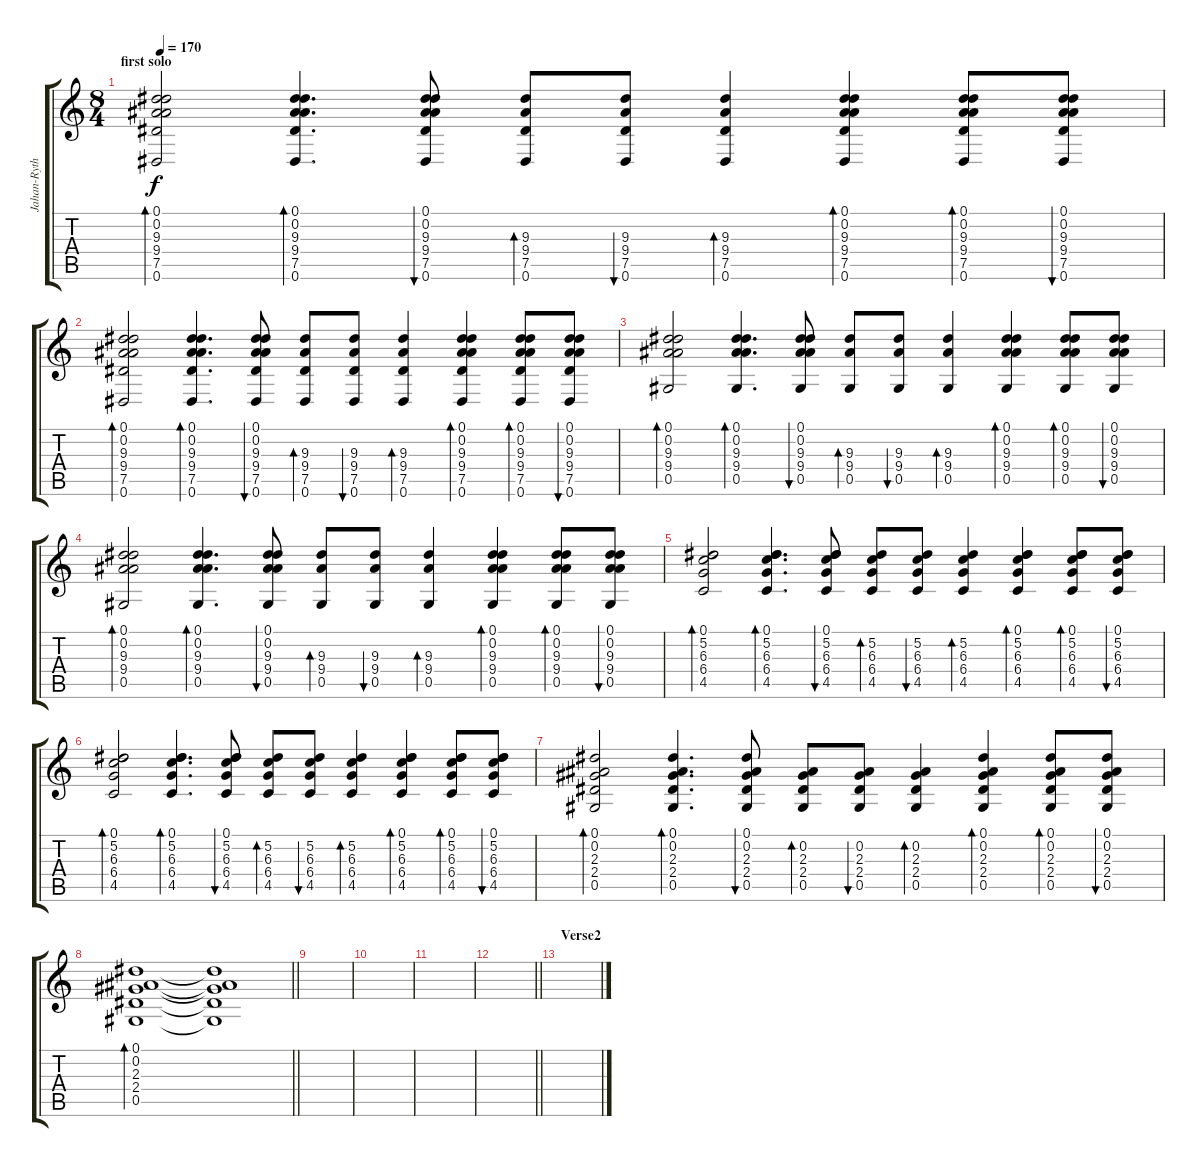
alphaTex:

\track ("Jahan-Rythm" "Jahan-Ryth") {instrument acousticguitarsteel}
\staff {score tabs}
\tuning (Eb4 Bb3 Gb3 Db3 Ab2 Eb2) {hide}
\ts (8 4)
\section ("" "first solo")
\tempo 170
\clef g2
\ks c
(0.1 0.2 9.3 9.4 7.5 0.6).2{bd 30 dy f} (0.1 0.2 9.3 9.4 7.5 0.6).4{d bd 30} (0.1 0.2 9.3 9.4 7.5 0.6).8{bu 30} (9.3 9.4 7.5 0.6).8{bd 30} (9.3 9.4 7.5 0.6).8{bu 30} (9.3 9.4 7.5 0.6).4{bd 30} (0.1 0.2 9.3 9.4 7.5 0.6).4{bd 30} (0.1 0.2 9.3 9.4 7.5 0.6).8{bd 30} (0.1 0.2 9.3 9.4 7.5 0.6).8{bu 30} |
(0.1 0.2 9.3 9.4 7.5 0.6).2{bd 30} (0.1 0.2 9.3 9.4 7.5 0.6).4{d bd 30} (0.1 0.2 9.3 9.4 7.5 0.6).8{bu 30} (9.3 9.4 7.5 0.6).8{bd 30} (9.3 9.4 7.5 0.6).8{bu 30} (9.3 9.4 7.5 0.6).4{bd 30} (0.1 0.2 9.3 9.4 7.5 0.6).4{bd 30} (0.1 0.2 9.3 9.4 7.5 0.6).8{bd 30} (0.1 0.2 9.3 9.4 7.5 0.6).8{bu 30} |
(0.1 0.2 9.3 9.4 0.5).2{bd 30} (0.1 0.2 9.3 9.4 0.5).4{d bd 30} (0.1 0.2 9.3 9.4 0.5).8{bu 30} (9.3 9.4 0.5).8{bd 30} (9.3 9.4 0.5).8{bu 30} (9.3 9.4 0.5).4{bd 30} (0.1 0.2 9.3 9.4 0.5).4{bd 30} (0.1 0.2 9.3 9.4 0.5).8{bd 30} (0.1 0.2 9.3 9.4 0.5).8{bu 30} |
(0.1 0.2 9.3 9.4 0.5).2{bd 30} (0.1 0.2 9.3 9.4 0.5).4{d bd 30} (0.1 0.2 9.3 9.4 0.5).8{bu 30} (9.3 9.4 0.5).8{bd 30} (9.3 9.4 0.5).8{bu 30} (9.3 9.4 0.5).4{bd 30} (0.1 0.2 9.3 9.4 0.5).4{bd 30} (0.1 0.2 9.3 9.4 0.5).8{bd 30} (0.1 0.2 9.3 9.4 0.5).8{bu 30} |
(0.1 5.2 6.3 6.4 4.5).2{bd 30} (0.1 5.2 6.3 6.4 4.5).4{d bd 30} (0.1 5.2 6.3 6.4 4.5).8{bu 30} (5.2 6.3 6.4 4.5).8{bd 30} (5.2 6.3 6.4 4.5).8{bu 30} (5.2 6.3 6.4 4.5).4{bd 30} (0.1 5.2 6.3 6.4 4.5).4{bd 30} (0.1 5.2 6.3 6.4 4.5).8{bd 30} (0.1 5.2 6.3 6.4 4.5).8{bu 30} |
(0.1 5.2 6.3 6.4 4.5).2{bd 30} (0.1 5.2 6.3 6.4 4.5).4{d bd 30} (0.1 5.2 6.3 6.4 4.5).8{bu 30} (5.2 6.3 6.4 4.5).8{bd 30} (5.2 6.3 6.4 4.5).8{bu 30} (5.2 6.3 6.4 4.5).4{bd 30} (0.1 5.2 6.3 6.4 4.5).4{bd 30} (0.1 5.2 6.3 6.4 4.5).8{bd 30} (0.1 5.2 6.3 6.4 4.5).8{bu 30} |
(0.1 0.2 2.3 2.4 0.5).2{bd 30} (0.1 0.2 2.3 2.4 0.5).4{d bd 30} (0.1 0.2 2.3 2.4 0.5).8{bu 30} (0.2 2.3 2.4 0.5).8{bd 30} (0.2 2.3 2.4 0.5).8{bu 30} (0.2 2.3 2.4 0.5).4{bd 30} (0.1 0.2 2.3 2.4 0.5).4{bd 30} (0.1 0.2 2.3 2.4 0.5).8{bd 30} (0.1 0.2 2.3 2.4 0.5).8{bu 30} |
\barLineRight lightlight
(0.1 0.2 2.3 2.4 0.5).1{bd 30} (0.1{t} 0.2{t} 2.3{t} 2.4{t} 0.5{t}).1 |
|
|
|
\barLineRight lightlight
|
\section ("" "Verse2")
